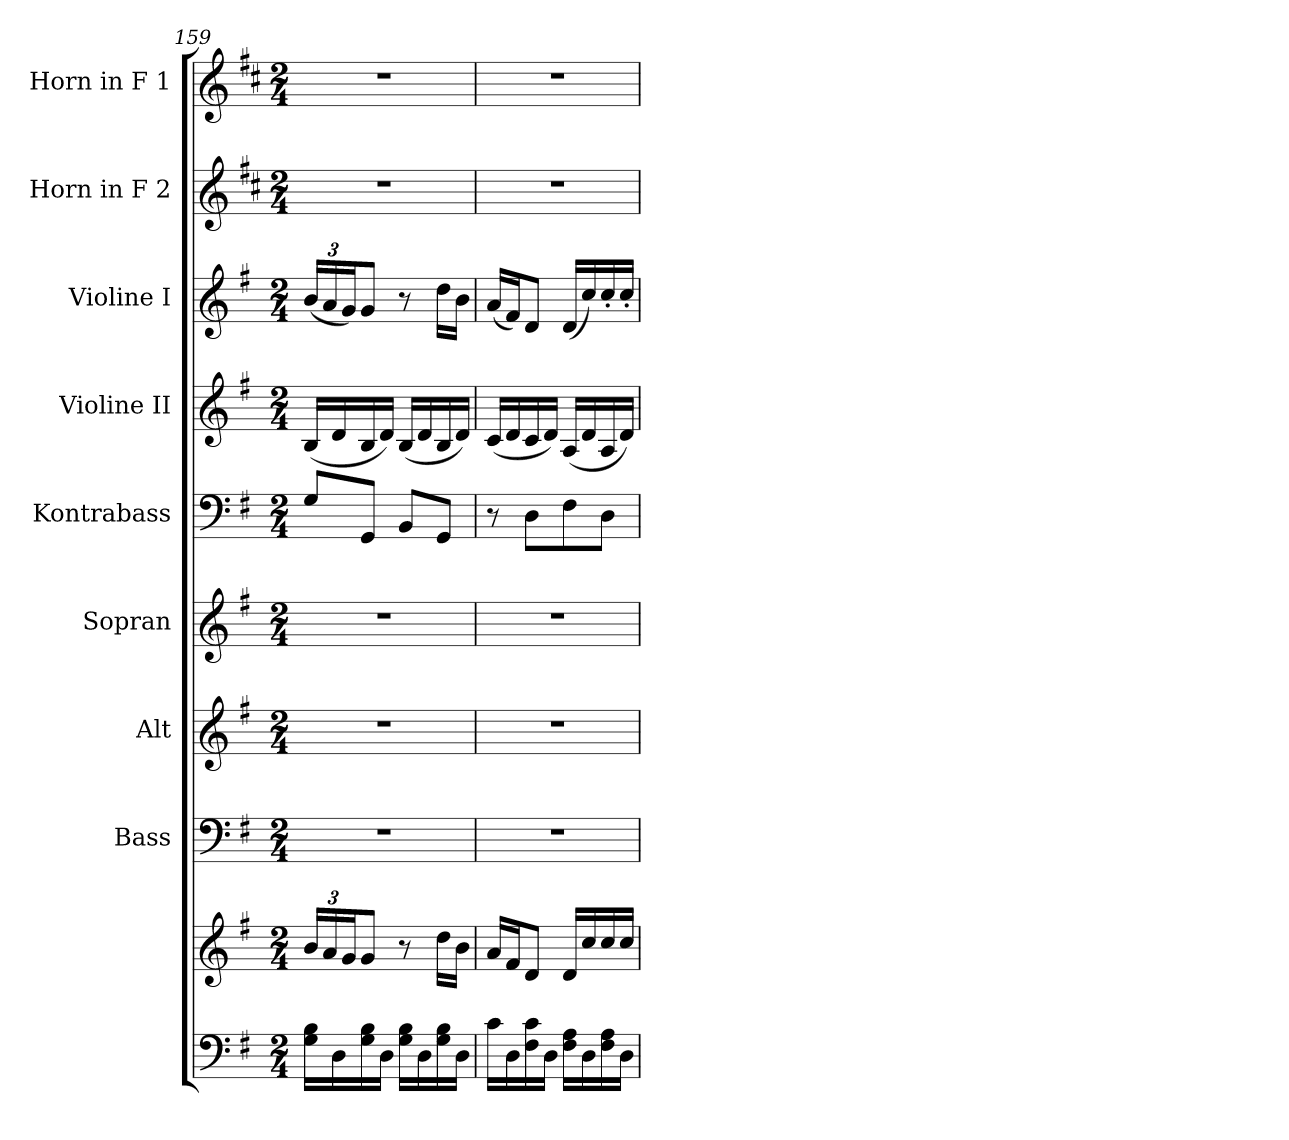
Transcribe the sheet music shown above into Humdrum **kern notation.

**kern	**kern	**kern	**kern	**kern	**kern	**kern	**kern	**kern	**kern
*part9	*part9	*part8	*part7	*part6	*part5	*part4	*part3	*part2	*part1
*staff10	*staff9	*staff8	*staff7	*staff6	*staff5	*staff4	*staff3	*staff2	*staff1
*	*	*I"Bass	*I"Alt	*I"Sopran	*I"Kontrabass	*I"Violine II	*I"Violine I	*I"Horn in F 2	*I"Horn in F 1
*	*	*I'B.	*I'A.	*I'S.	*I'Kb.	*I'Vl. II	*I'Vl. I	*I'Hrn. 2	*I'Hrn. 1
*clefF4	*clefG2	*clefF4	*clefG2	*clefG2	*clefF4	*clefG2	*clefG2	*clefG2	*clefG2
*	*	*	*	*	*ITrd7c12	*	*	*ITrd4c7	*ITrd4c7
*k[f#]	*k[f#]	*k[f#]	*k[f#]	*k[f#]	*k[f#]	*k[f#]	*k[f#]	*k[f#]	*k[f#]
*G:	*G:	*G:	*G:	*G:	*G:	*G:	*G:	*G:	*G:
*M2/4	*M2/4	*M2/4	*M2/4	*M2/4	*M2/4	*M2/4	*M2/4	*M2/4	*M2/4
=159	=159	=159	=159	=159	=159	=159	=159	=159	=159
16G\ 16B\LL	24b/LL	2r	2r	2r	8GG/L	(<16B/LL	(<24b/LL	2r	2r
.	24a/	.	.	.	.	.	24a/	.	.
16D\	.	.	.	.	.	16d/	.	.	.
.	24g/J	.	.	.	.	.	24g/J)	.	.
16G\ 16B\	8g/J	.	.	.	8GGG/J	16B/	8g/J	.	.
16D\JJ	.	.	.	.	.	16d/JJ)	.	.	.
16G\ 16B\LL	8r	.	.	.	8BBB/L	(<16B/LL	8r	.	.
16D\	.	.	.	.	.	16d/	.	.	.
16G\ 16B\	16dd\LL	.	.	.	8GGG/J	16B/	16dd\LL	.	.
16D\JJ	16b\JJ	.	.	.	.	16d/JJ)	16b\JJ	.	.
=160	=160	=160	=160	=160	=160	=160	=160	=160	=160
16c\LL	16a/LL	2r	2r	2r	8r	(<16c/LL	(<16a/LL	2r	2r
16D\	16f#/J	.	.	.	.	16d/	16f#/J)	.	.
16F#\ 16c\	8d/J	.	.	.	8DD\L	16c/	8d/J	.	.
16D\JJ	.	.	.	.	.	16d/JJ)	.	.	.
16F#\ 16A\LL	16d/LL	.	.	.	8FF#\	(<16A/LL	(<16d/LL	.	.
16D\	16cc/	.	.	.	.	16d/	16cc/)	.	.
16F#\ 16A\	16cc/	.	.	.	8DD\J	16A/	16cc'</	.	.
16D\JJ	16cc/JJ	.	.	.	.	16d/JJ)	16cc'</JJ	.	.
=	=	=	=	=	=	=	=	=	=
*-	*-	*-	*-	*-	*-	*-	*-	*-	*-
